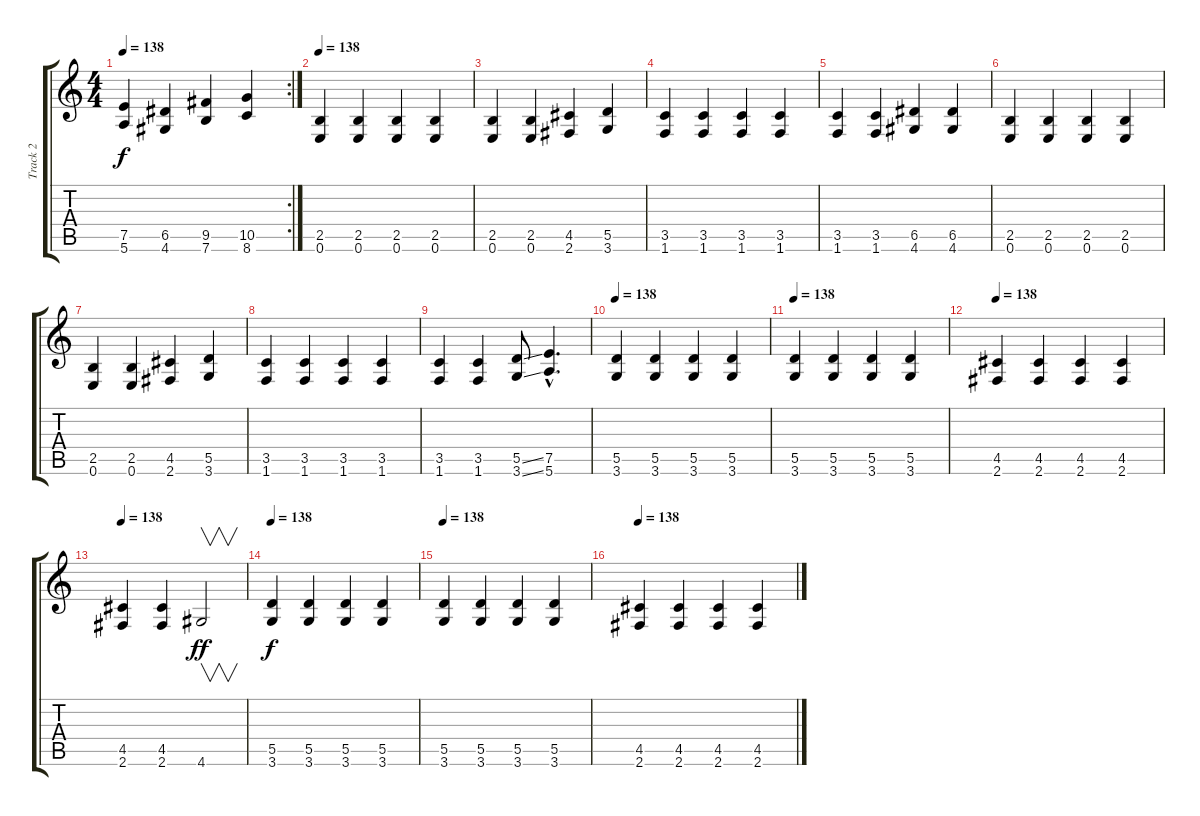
\track ("Track 2" "Track 2") {instrument distortionguitar}
\staff {score tabs}
\tuning (E4 B3 G3 D3 A2 E2) {hide}
\rc 2
\ts (4 4)
\tempo 138
\clef g2
\ks c
(7.5 5.6).4{dy f} (6.5 4.6).4 (9.5 7.6).4 (10.5 8.6).4 |
\tempo 138
(2.5 0.6).4 (2.5 0.6).4 (2.5 0.6).4 (2.5 0.6).4 |
(2.5 0.6).4 (2.5 0.6).4 (4.5 2.6).4 (5.5 3.6).4 |
(3.5 1.6).4 (3.5 1.6).4 (3.5 1.6).4 (3.5 1.6).4 |
(3.5 1.6).4 (3.5 1.6).4 (6.5 4.6).4 (6.5 4.6).4 |
(2.5 0.6).4 (2.5 0.6).4 (2.5 0.6).4 (2.5 0.6).4 |
(2.5 0.6).4 (2.5 0.6).4 (4.5 2.6).4 (5.5 3.6).4 |
(3.5 1.6).4 (3.5 1.6).4 (3.5 1.6).4 (3.5 1.6).4 |
(3.5 1.6).4 (3.5 1.6).4 (5.5{ss} 3.6{ss}).8 (7.5{hac} 5.6{hac}).4{d} |
\tempo 138
(5.5 3.6).4 (5.5 3.6).4 (5.5 3.6).4 (5.5 3.6).4 |
\tempo 138
(5.5 3.6).4 (5.5 3.6).4 (5.5 3.6).4 (5.5 3.6).4 |
\tempo 138
(4.5 2.6).4 (4.5 2.6).4 (4.5 2.6).4 (4.5 2.6).4 |
\tempo 138
(4.5 2.6).4 (4.5 2.6).4 4.6.2{v dy ff} |
\tempo 138
(5.5 3.6).4{dy f} (5.5 3.6).4 (5.5 3.6).4 (5.5 3.6).4 |
\tempo 138
(5.5 3.6).4 (5.5 3.6).4 (5.5 3.6).4 (5.5 3.6).4 |
\tempo 138
(4.5 2.6).4 (4.5 2.6).4 (4.5 2.6).4 (4.5 2.6).4
